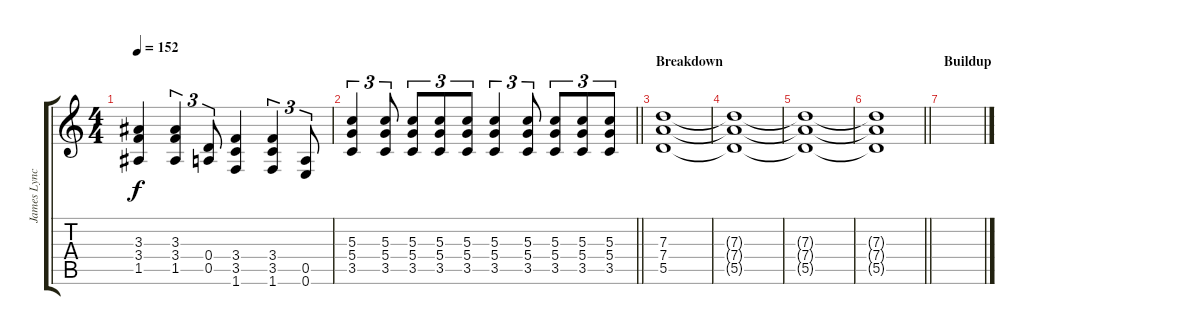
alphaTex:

\track ("James Lynch (Guitar Right)" "James Lync") {instrument distortionguitar}
\staff {score tabs}
\tuning (E4 B3 G3 D3 A2 E2) {hide}
\ts (4 4)
\tempo 152
\clef g2
\ks c
(3.3 3.4 1.5).4{dy f} (3.3 3.4 1.5).4{tu (3 2)} (0.4 0.5).8{tu (3 2)} (3.4 3.5 1.6).4 (3.4 3.5 1.6).4{tu (3 2)} (0.5 0.6).8{tu (3 2)} |
\barLineRight lightlight
(5.3 5.4 3.5).4{tu (3 2)} (5.3 5.4 3.5).8{tu (3 2)} (5.3 5.4 3.5).8{tu (3 2)} (5.3 5.4 3.5).8{tu (3 2)} (5.3 5.4 3.5).8{tu (3 2)} (5.3 5.4 3.5).4{tu (3 2)} (5.3 5.4 3.5).8{tu (3 2)} (5.3 5.4 3.5).8{tu (3 2)} (5.3 5.4 3.5).8{tu (3 2)} (5.3 5.4 3.5).8{tu (3 2)} |
\section ("" "Breakdown")
(7.3 7.4 5.5).1{volume 7} |
(7.3{t} 7.4{t} 5.5{t}).1 |
(7.3{t} 7.4{t} 5.5{t}).1 |
\barLineRight lightlight
(7.3{t} 7.4{t} 5.5{t}).1 |
\section ("" "Buildup")
